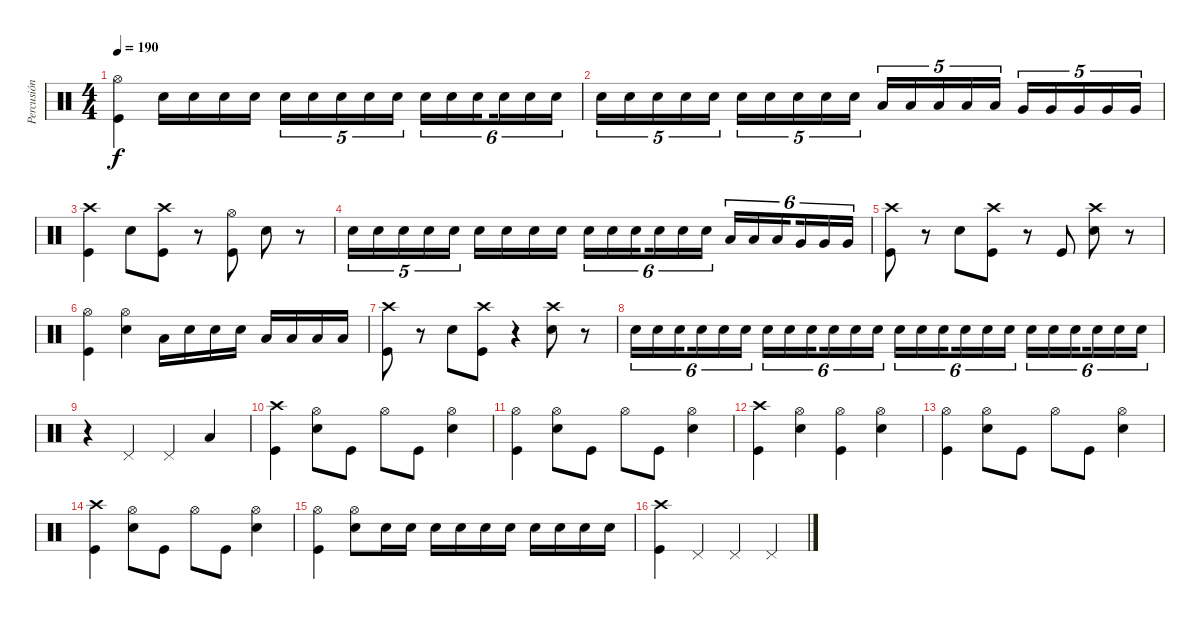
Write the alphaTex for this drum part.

\track ("Percusión" "Percusión") {instrument percussion bank 14}
\staff {score}
\articulation defaults
\ts (4 4)
\tempo 190
\clef neutral
\ks c
("Hi-Hat (open)" "Kick (hit)").4{dy f} "Snare (hit) 2".16 "Snare (hit) 2".16 "Snare (hit) 2".16 "Snare (hit) 2".16 "Snare (hit) 2".16{tu (5 4)} "Snare (hit) 2".16{tu (5 4)} "Snare (hit) 2".16{tu (5 4)} "Snare (hit) 2".16{tu (5 4)} "Snare (hit) 2".16{tu (5 4)} "Snare (hit) 2".16{tu (6 4)} "Snare (hit) 2".16{tu (6 4)} "Snare (hit) 2".16{tu (6 4) beam splitsecondary} "Snare (hit) 2".16{tu (6 4)} "Snare (hit) 2".16{tu (6 4)} "Snare (hit) 2".16{tu (6 4)} |
"Snare (hit) 2".16{tu (5 4)} "Snare (hit) 2".16{tu (5 4)} "Snare (hit) 2".16{tu (5 4)} "Snare (hit) 2".16{tu (5 4)} "Snare (hit) 2".16{tu (5 4)} "Snare (hit) 2".16{tu (5 4)} "Snare (hit) 2".16{tu (5 4)} "Snare (hit) 2".16{tu (5 4)} "Snare (hit) 2".16{tu (5 4)} "Snare (hit) 2".16{tu (5 4)} "Low Tom (hit)".16{tu (5 4)} "Low Tom (hit)".16{tu (5 4)} "Low Tom (hit)".16{tu (5 4)} "Low Tom (hit)".16{tu (5 4)} "Low Tom (hit)".16{tu (5 4)} "Very Low Tom (hit)".16{tu (5 4)} "Very Low Tom (hit)".16{tu (5 4)} "Very Low Tom (hit)".16{tu (5 4)} "Very Low Tom (hit)".16{tu (5 4)} "Very Low Tom (hit)".16{tu (5 4)} |
("Crash high (hit)" "Kick (hit)").4 "Snare (hit) 2".8 ("Crash high (hit)" "Kick (hit)").8 r.8 ("Hi-Hat (open)" "Kick (hit)").8 "Snare (hit) 2".8 r.8 |
"Snare (hit) 2".16{tu (5 4)} "Snare (hit) 2".16{tu (5 4)} "Snare (hit) 2".16{tu (5 4)} "Snare (hit) 2".16{tu (5 4)} "Snare (hit) 2".16{tu (5 4)} "Snare (hit) 2".16 "Snare (hit) 2".16 "Snare (hit) 2".16 "Snare (hit) 2".16 "Snare (hit) 2".16{tu (6 4)} "Snare (hit) 2".16{tu (6 4)} "Snare (hit) 2".16{tu (6 4) beam splitsecondary} "Snare (hit) 2".16{tu (6 4)} "Snare (hit) 2".16{tu (6 4)} "Snare (hit) 2".16{tu (6 4)} "Low Tom (hit)".16{tu (6 4)} "Low Tom (hit)".16{tu (6 4)} "Low Tom (hit)".16{tu (6 4) beam splitsecondary} "Very Low Tom (hit)".16{tu (6 4)} "Very Low Tom (hit)".16{tu (6 4)} "Very Low Tom (hit)".16{tu (6 4)} |
("Crash high (hit)" "Kick (hit)").8 r.8 "Snare (hit) 2".8 ("Kick (hit)" "Crash high (hit)").8 r.8 "Kick (hit)".8 ("Crash high (hit)" "Snare (hit) 2").8 r.8 |
("Hi-Hat (open)" "Kick (hit)").4 ("Hi-Hat (open)" "Snare (hit) 2").4 "Low Tom (hit)".16 "Snare (hit) 2".16 "Snare (hit) 2".16 "Snare (hit) 2".16 "Low Tom (hit)".16 "Low Tom (hit)".16 "Low Tom (hit)".16 "Low Tom (hit)".16 |
("Crash high (hit)" "Kick (hit)").8 r.8 "Snare (hit) 2".8 ("Crash high (hit)" "Kick (hit)").8 r.4 ("Crash high (hit)" "Snare (hit) 2").8 r.8 |
"Snare (hit) 2".16{tu (6 4)} "Snare (hit) 2".16{tu (6 4)} "Snare (hit) 2".16{tu (6 4) beam splitsecondary} "Snare (hit) 2".16{tu (6 4)} "Snare (hit) 2".16{tu (6 4)} "Snare (hit) 2".16{tu (6 4)} "Snare (hit) 2".16{tu (6 4)} "Snare (hit) 2".16{tu (6 4)} "Snare (hit) 2".16{tu (6 4) beam splitsecondary} "Snare (hit) 2".16{tu (6 4)} "Snare (hit) 2".16{tu (6 4)} "Snare (hit) 2".16{tu (6 4)} "Snare (hit) 2".16{tu (6 4)} "Snare (hit) 2".16{tu (6 4)} "Snare (hit) 2".16{tu (6 4) beam splitsecondary} "Snare (hit) 2".16{tu (6 4)} "Snare (hit) 2".16{tu (6 4)} "Snare (hit) 2".16{tu (6 4)} "Snare (hit) 2".16{tu (6 4)} "Snare (hit) 2".16{tu (6 4)} "Snare (hit) 2".16{tu (6 4) beam splitsecondary} "Snare (hit) 2".16{tu (6 4)} "Snare (hit) 2".16{tu (6 4)} "Snare (hit) 2".16{tu (6 4)} |
r.4 "Pedal Hi-Hat (hit)".4 "Pedal Hi-Hat (hit)".4 "Low Tom (hit)".4 |
("Crash high (hit)" "Kick (hit)").4 ("Hi-Hat (open)" "Snare (hit) 2").8 "Kick (hit)".8 "Hi-Hat (open)".8 "Kick (hit)".8 ("Hi-Hat (open)" "Snare (hit) 2").4 |
("Kick (hit)" "Hi-Hat (open)").4 ("Snare (hit) 2" "Hi-Hat (open)").8 "Kick (hit)".8 "Hi-Hat (open)".8 "Kick (hit)".8 ("Snare (hit) 2" "Hi-Hat (open)").4 |
("Kick (hit)" "Crash high (hit)").4 ("Snare (hit) 2" "Hi-Hat (open)").4 ("Kick (hit)" "Hi-Hat (open)").4 ("Hi-Hat (open)" "Snare (hit) 2").4 |
("Kick (hit)" "Hi-Hat (open)").4 ("Hi-Hat (open)" "Snare (hit) 2").8 "Kick (hit)".8 "Hi-Hat (open)".8 "Kick (hit)".8 ("Hi-Hat (open)" "Snare (hit) 2").4 |
("Crash high (hit)" "Kick (hit)").4 ("Hi-Hat (open)" "Snare (hit) 2").8 "Kick (hit)".8 "Hi-Hat (open)".8 "Kick (hit)".8 ("Hi-Hat (open)" "Snare (hit) 2").4 |
("Hi-Hat (open)" "Kick (hit)").4 ("Snare (hit) 2" "Hi-Hat (open)").8 "Snare (hit) 2".16 "Snare (hit) 2".16 "Snare (hit) 2".16 "Snare (hit) 2".16 "Snare (hit) 2".16 "Snare (hit) 2".16 "Snare (hit) 2".16 "Snare (hit) 2".16 "Snare (hit) 2".16 "Snare (hit) 2".16 |
("Kick (hit)" "Crash high (hit)").4 "Pedal Hi-Hat (hit)".4 "Pedal Hi-Hat (hit)".4 "Pedal Hi-Hat (hit)".4
